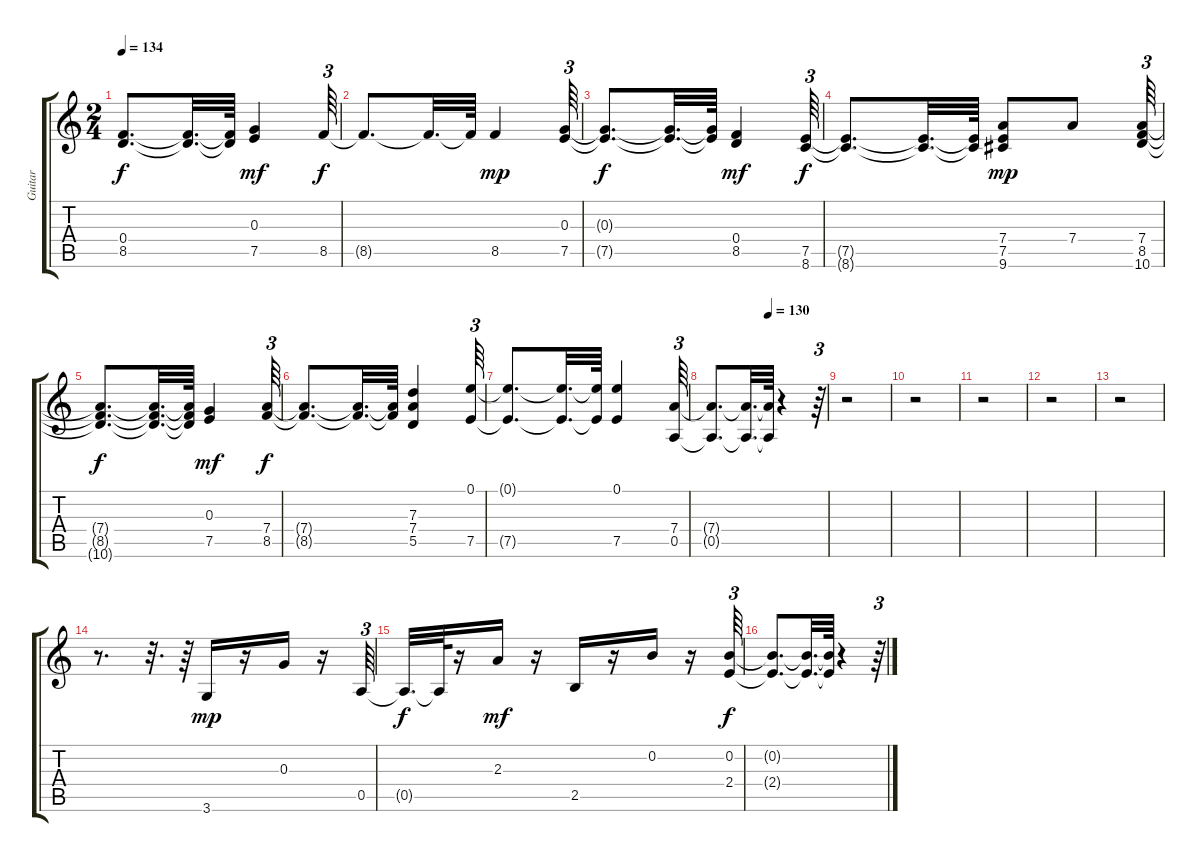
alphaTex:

\track ("Guitar" "Guitar") {instrument overdrivenguitar}
\staff {score tabs}
\tuning (E4 B3 G3 D3 A2 E2) {hide}
\ts (2 4)
\tempo 134
\clef g2
\ks c
(0.4{t} 8.5{t}).8{d dy f} (0.4{t} 8.5{t}).32{d} (0.4{t} 8.5{t}).64 (0.3 7.5).4{dy mf} 8.5.64{tu (3 2) dy f} |
8.5{t}.8{d} 8.5{t}.32{d} 8.5{t}.64 8.5.4{dy mp} (0.3 7.5).64{tu (3 2)} |
(0.3{t} 7.5{t}).8{d dy f} (0.3{t} 7.5{t}).32{d} (0.3{t} 7.5{t}).64 (0.4 8.5).4{dy mf} (7.5 8.6).64{tu (3 2) dy f} |
(7.5{t} 8.6{t}).8{d} (7.5{t} 8.6{t}).32{d} (7.5{t} 8.6{t}).64 (7.4 7.5 9.6).8{dy mp} 7.4.8 (7.4 8.5 10.6).64{tu (3 2)} |
(7.4{t} 8.5{t} 10.6{t}).8{d dy f} (7.4{t} 8.5{t} 10.6{t}).32{d} (7.4{t} 8.5{t} 10.6{t}).64 (0.3 7.5).4{dy mf} (7.4 8.5).64{tu (3 2) dy f} |
(7.4{t} 8.5{t}).8{d} (7.4{t} 8.5{t}).32{d} (7.4{t} 8.5{t}).64 (7.3 7.4 5.5).4 (0.1 7.5).64{tu (3 2)} |
(0.1{t} 7.5{t}).8{d} (0.1{t} 7.5{t}).32{d} (0.1{t} 7.5{t}).64 (0.1 7.5).4 (7.4 0.5).64{tu (3 2)} |
\tempo (130 0.5)
(7.4{t} 0.5{t}).8{d} (7.4{t} 0.5{t}).32{d} (7.4{t} 0.5{t}).64 r.4 r.64{tu (3 2)} |
r.2 |
r.2 |
r.2 |
r.2 |
r.2 |
r.8{d} r.32{d} r.64 3.6.16{dy mp} r.16 0.3.16 r.16 0.5.64{tu (3 2)} |
0.5{t}.32{d dy f} 0.5{t}.64 r.16 2.3.16{dy mf} r.16 2.5.16 r.16 0.2.16 r.16 (0.2 2.4).64{tu (3 2) dy f} |
(0.2{t} 2.4{t}).8{d} (0.2{t} 2.4{t}).32{d} (0.2{t} 2.4{t}).64 r.4 r.64{tu (3 2)}
